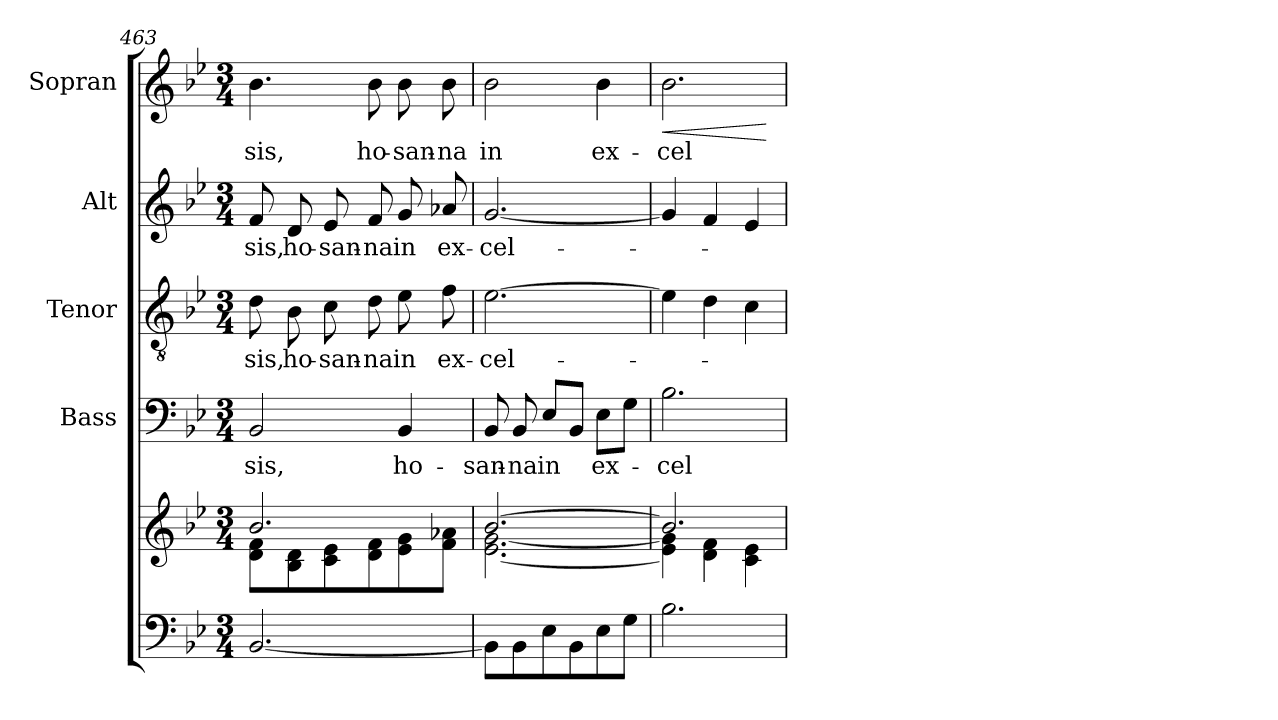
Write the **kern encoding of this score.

**kern	**kern	**kern	**text	**kern	**text	**kern	**text	**kern	**text	**dynam
*part5	*part5	*part4	*part4	*part3	*part3	*part2	*part2	*part1	*part1	*part1
*staff6	*staff5	*staff4	*staff4	*staff3	*staff3	*staff2	*staff2	*staff1	*staff1	*staff1
*	*	*I"Bass	*	*I"Tenor	*	*I"Alt	*	*I"Sopran	*	*
*	*	*I'B.	*	*I'T.	*	*I'A.	*	*I'S.	*	*
*clefF4	*clefG2	*clefF4	*	*clefGv2	*	*clefG2	*	*clefG2	*	*
*k[b-e-]	*k[b-e-]	*k[b-e-]	*	*k[b-e-]	*	*k[b-e-]	*	*k[b-e-]	*	*
*B-:	*B-:	*B-:	*	*B-:	*	*B-:	*	*B-:	*	*
*M3/4	*M3/4	*M3/4	*	*M3/4	*	*M3/4	*	*M3/4	*	*
=463	=463	=463	=463	=463	=463	=463	=463	=463	=463	=463
*	*^	*	*	*	*	*	*	*	*	*
!	!	!	!	!LO:LY:b	!	!LO:LY:b	!	!LO:LY:b	!	!LO:LY:b	!
[2.BB-/	2.b-/	8d\ 8f\L	2BB-/	-sis,	8d\	-sis,	8f/	-sis,	4.b-\	-sis,	.
!	!	!	!	!	!	!LO:LY:b	!	!LO:LY:b	!	!	!
.	.	8B-\ 8d\	.	.	8B-\	ho-	8d/	ho-	.	.	.
!	!	!	!	!	!	!LO:LY:b	!	!LO:LY:b	!	!	!
.	.	8c\ 8e-\	.	.	8c\	-san-	8e-/	-san-	.	.	.
!	!	!	!	!	!	!LO:LY:b	!	!LO:LY:b	!	!LO:LY:b	!
.	.	8d\ 8f\	.	.	8d\	-na	8f/	-na	8b-\	ho-	.
!	!	!	!	!LO:LY:b	!	!LO:LY:b	!	!LO:LY:b	!	!LO:LY:b	!
.	.	8e-\ 8g\	4BB-/	ho-	8e-\	in	8g/	in	8b-\	-san-	.
!	!	!	!	!	!	!LO:LY:b	!	!LO:LY:b	!	!LO:LY:b	!
.	.	8f\ 8a-X\J	.	.	8f\	ex-	8a-X/	ex-	8b-\	-na	.
=464	=464	=464	=464	=464	=464	=464	=464	=464	=464	=464	=464
!	!	!	!	!LO:LY:b	!	!LO:LY:b	!	!LO:LY:b	!	!LO:LY:b	!
8BB-\L]	[>2.b-/	[<2.e-\ [<2.g\	8BB-/	-san-	[2.e-\	-cel-	[2.g/	-cel-	2b-\	in	.
!	!	!	!	!LO:LY:b	!	!	!	!	!	!	!
8BB-\	.	.	8BB-/	-na	.	.	.	.	.	.	.
!	!	!	!	!LO:LY:b	!	!	!	!	!	!	!
8E-\	.	.	8E-/L	in	.	.	.	.	.	.	.
8BB-\	.	.	8BB-/J	.	.	.	.	.	.	.	.
!	!	!	!	!LO:LY:b	!	!	!	!	!	!LO:LY:b	!
8E-\	.	.	8E-\L	ex-	.	.	.	.	4b-\	ex-	.
8G\J	.	.	8G\J	.	.	.	.	.	.	.	.
=465	=465	=465	=465	=465	=465	=465	=465	=465	=465	=465	=465
!	!	!	!	!LO:LY:b	!	!	!	!	!	!LO:LY:b	!LO:HP:b
2.B-\	2.b-/]	4e-\] 4g\]	2.B-\	-cel-	4e-\]	.	4g/]	.	2.b-\	-cel-	<
.	.	4d\ 4f\	.	.	4d\	.	4f/	.	.	.	.
.	.	4c\ 4e-\	.	.	4c\	.	4e-/	.	.	.	.
*	*v	*v	*	*	*	*	*	*	*	*	*
.	.	.	.	.	.	.	.	.	.	[
=	=	=	=	=	=	=	=	=	=	=
*-	*-	*-	*-	*-	*-	*-	*-	*-	*-	*-
